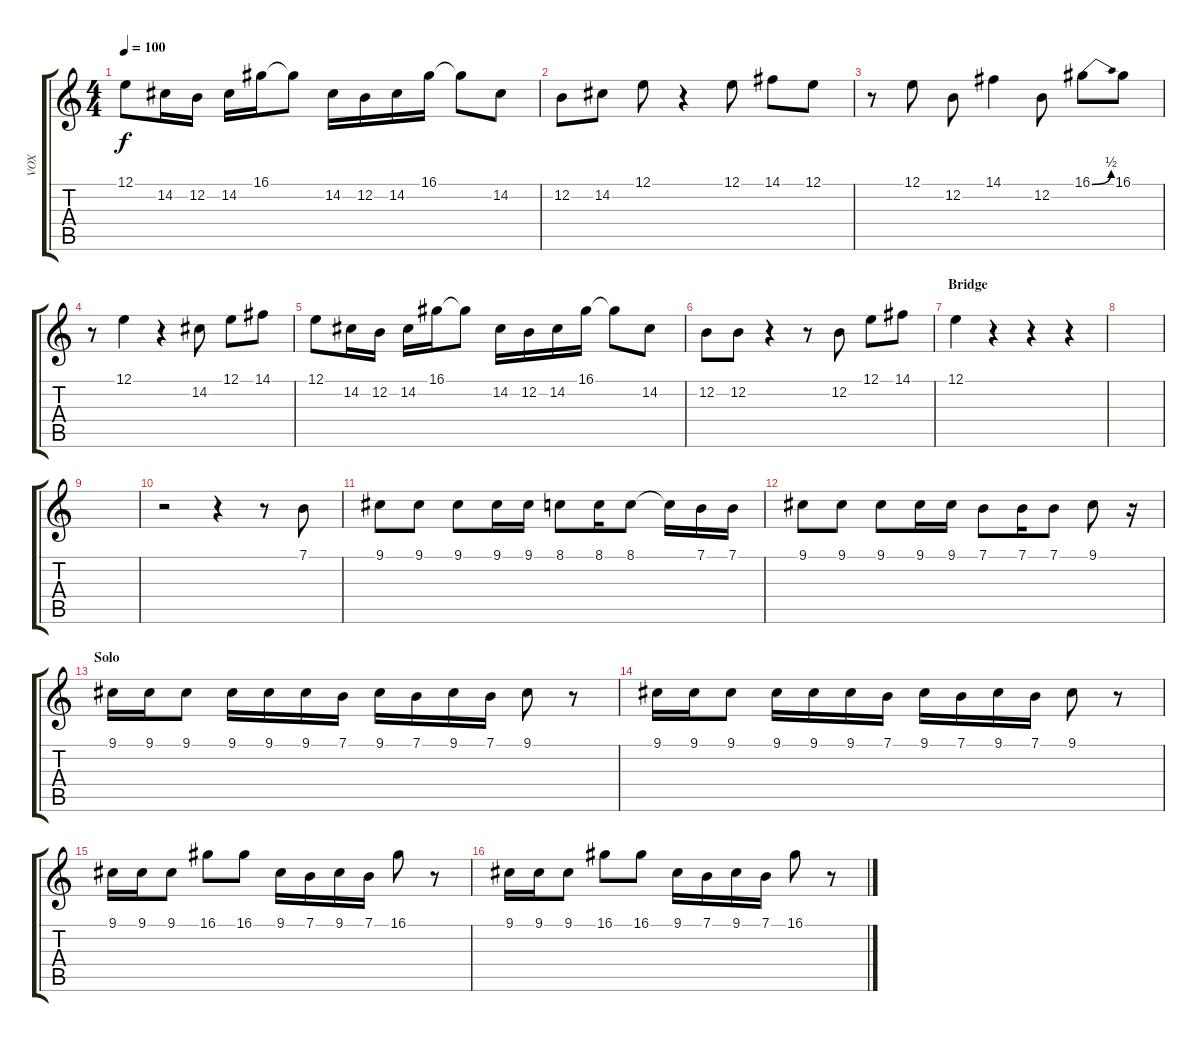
\track ("VOX" "VOX") {instrument lead6voice}
\staff {score tabs}
\tuning (E4 B3 G3 D3 A2 E2) {hide}
\ts (4 4)
\tempo 100
\clef g2
\ks c
12.1.8{dy f} 14.2.16 12.2.16 14.2.16 16.1.16 16.1{t}.8 14.2.16 12.2.16 14.2.16 16.1.16 16.1{t}.8 14.2.8 |
12.2.8 14.2.8 12.1.8 r.4 12.1.8 14.1.8 12.1.8 |
r.8 12.1.8 12.2.8 14.1.4 12.2.8 16.1{be (bend 0 0 60 2)}.8 16.1.8 |
r.8 12.1.4 r.4 14.2.8 12.1.8 14.1.8 |
12.1.8 14.2.16 12.2.16 14.2.16 16.1.16 16.1{t}.8 14.2.16 12.2.16 14.2.16 16.1.16 16.1{t}.8 14.2.8 |
12.2.8 12.2.8 r.4 r.8 12.2.8 12.1.8 14.1.8 |
\section ("" "Bridge")
12.1.4 r.4 r.4 r.4 |
|
|
r.2 r.4 r.8 7.1.8 |
9.1.8 9.1.8 9.1.8 9.1.16 9.1.16 8.1.8 8.1.16 8.1.8 8.1{t}.16 7.1.16 7.1.16 |
9.1.8 9.1.8 9.1.8 9.1.16 9.1.16 7.1.8 7.1.16 7.1.8 9.1.8 r.16 |
\section ("" "Solo")
9.1.16 9.1.16 9.1.8 9.1.16 9.1.16 9.1.16 7.1.16 9.1.16 7.1.16 9.1.16 7.1.16 9.1.8 r.8 |
9.1.16 9.1.16 9.1.8 9.1.16 9.1.16 9.1.16 7.1.16 9.1.16 7.1.16 9.1.16 7.1.16 9.1.8 r.8 |
9.1.16 9.1.16 9.1.8 16.1.8 16.1.8 9.1.16 7.1.16 9.1.16 7.1.16 16.1.8 r.8 |
9.1.16 9.1.16 9.1.8 16.1.8 16.1.8 9.1.16 7.1.16 9.1.16 7.1.16 16.1.8 r.8
